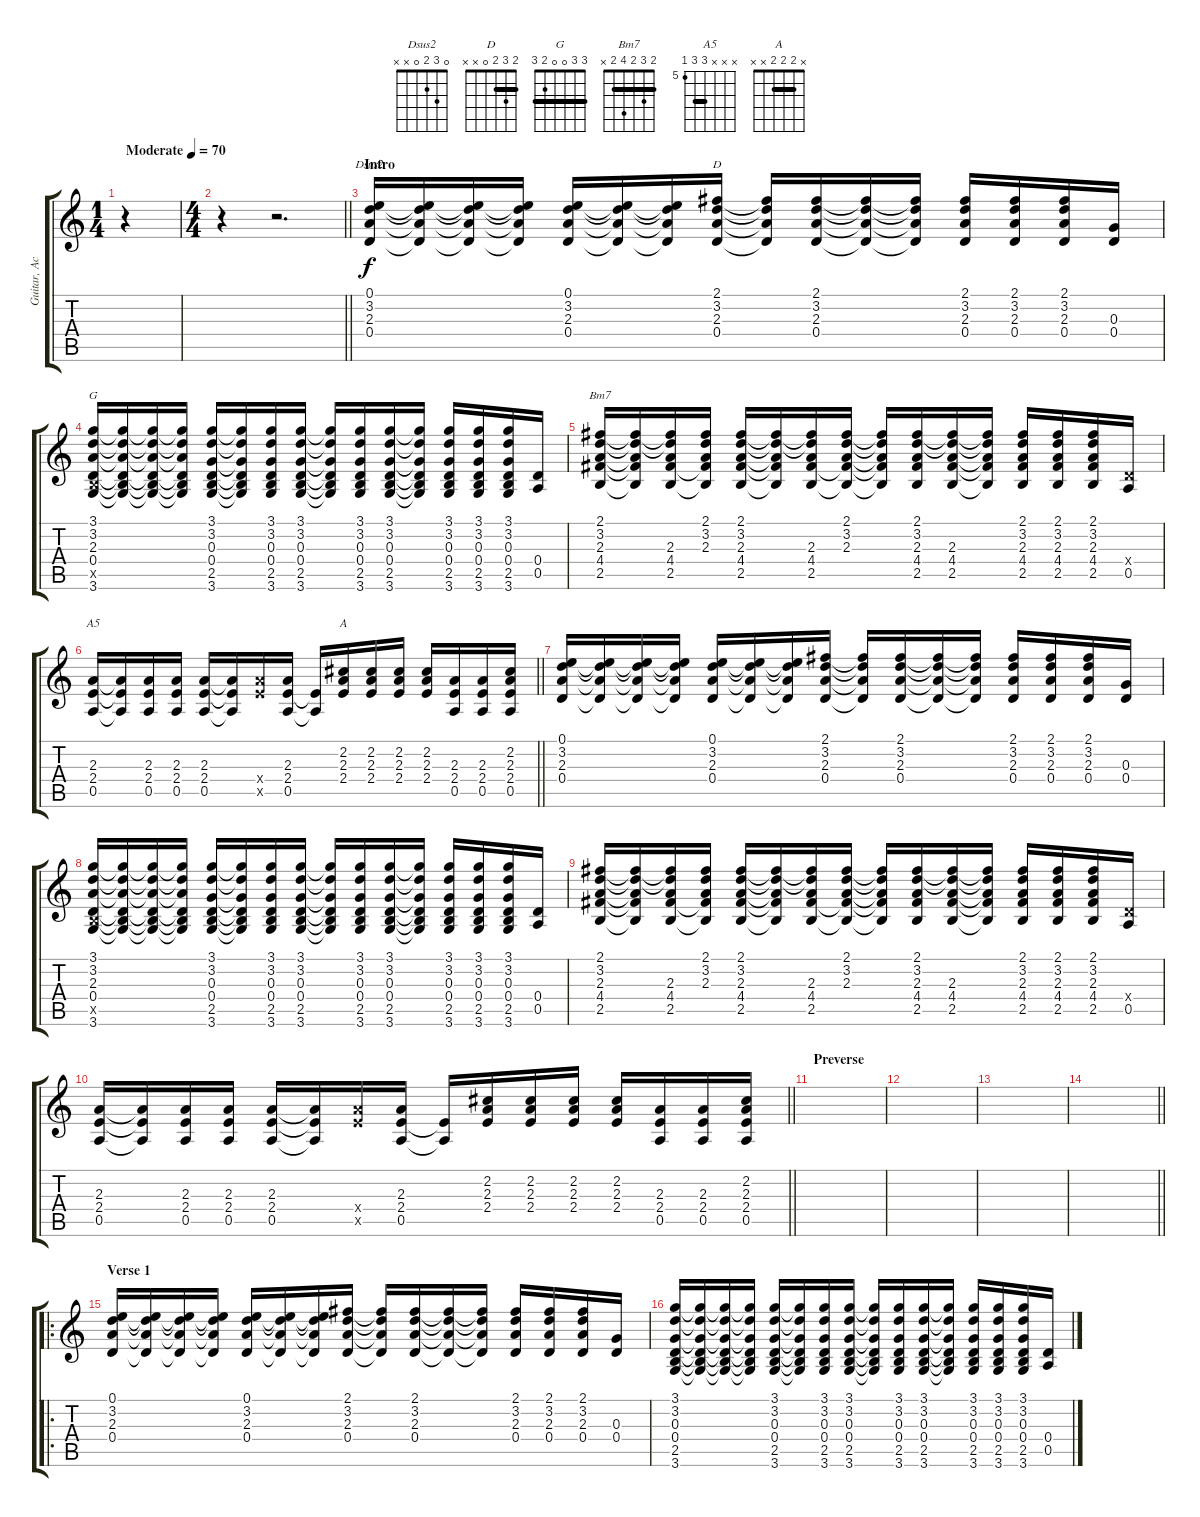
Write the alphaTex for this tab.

\track ("Guitar, Acoustic" "Guitar, Ac") {instrument acousticguitarsteel}
\staff {score tabs}
\tuning (E4 B3 G3 D3 A2 E2) {hide}
\chord ("Dsus2" 0 3 2 0 x x)
\chord ("D" 2 3 2 0 x x) {barre 2}
\chord ("G" 3 3 0 0 2 3) {barre 3}
\chord ("Bm7" 2 3 2 4 2 x) {barre 2}
\chord ("A5" x x x 7 7 5) {firstfret 5 barre 7}
\chord ("A" x 2 2 2 x x) {barre 2}
\voice
\ts (1 4)
\tempo (70 "Moderate")
\clef g2
\ks c
r.4{dy f instrument acousticguitarsteel} |
\ts (4 4)
\barLineRight lightlight
r.4 r.2{d} |
\section ("" "Intro")
(0.1 3.2 2.3 0.4).16{ch "Dsus2"} (0.1{t} 3.2{t} 2.3{t} 0.4{t}).16 (0.1{t} 3.2{t} 2.3{t} 0.4{t}).16 (0.1{t} 3.2{t} 2.3{t} 0.4{t}).16 (0.1 3.2 2.3 0.4).16 (0.1{t} 3.2{t} 2.3{t} 0.4{t}).16 (0.1{t} 3.2{t} 2.3{t} 0.4{t}).16 (2.1 3.2 2.3 0.4).16{ch "D"} (2.1{t} 3.2{t} 2.3{t} 0.4{t}).16 (2.1 3.2 2.3 0.4).16 (2.1{t} 3.2{t} 2.3{t} 0.4{t}).16 (2.1{t} 3.2{t} 2.3{t} 0.4{t}).16 (2.1 3.2 2.3 0.4).16 (2.1 3.2 2.3 0.4).16 (2.1 3.2 2.3 0.4).16 (0.3 0.4).16 |
(3.1 3.2 2.3 0.4 2.5{x} 3.6).16{ch "G"} (3.1{t} 3.2{t} 2.3{t} 0.4{t} 2.5{t} 3.6{t}).16 (3.1{t} 3.2{t} 2.3{t} 0.4{t} 2.5{t} 3.6{t}).16 (3.1{t} 3.2{t} 2.3{t} 0.4{t} 2.5{t} 3.6{t}).16 (3.1 3.2 0.3 0.4 2.5 3.6).16 (3.1{t} 3.2{t} 0.3{t} 0.4{t} 2.5{t} 3.6{t}).16 (3.1 3.2 0.3 0.4 2.5 3.6).16 (3.1 3.2 0.3 0.4 2.5 3.6).16 (3.1{t} 3.2{t} 0.3{t} 0.4{t} 2.5{t} 3.6{t}).16 (3.1 3.2 0.3 0.4 2.5 3.6).16 (3.1 3.2 0.3 0.4 2.5 3.6).16 (3.1{t} 3.2{t} 0.3{t} 0.4{t} 2.5{t} 3.6{t}).16 (3.1 3.2 0.3 0.4 2.5 3.6).16 (3.1 3.2 0.3 0.4 2.5 3.6).16 (3.1 3.2 0.3 0.4 2.5 3.6).16 (0.4 0.5).16 |
(2.1 3.2 2.3 4.4 2.5).16{ch "Bm7"} (2.1{t} 3.2{t} 2.3{t} 4.4{t} 2.5{t}).16 (2.1{t} 3.2{t} 2.3 4.4 2.5).16 (2.1 3.2 2.3 4.4{t} 2.5{t}).16 (2.1 3.2 2.3 4.4 2.5).16 (2.1{t} 3.2{t} 2.3{t} 4.4{t} 2.5{t}).16 (2.1{t} 3.2{t} 2.3 4.4 2.5).16 (2.1 3.2 2.3 4.4{t} 2.5{t}).16 (2.1{t} 3.2{t} 2.3{t} 4.4{t} 2.5{t}).16 (2.1 3.2 2.3 4.4 2.5).16 (2.1{t} 3.2{t} 2.3 4.4 2.5).16 (2.1{t} 3.2{t} 2.3{t} 4.4{t} 2.5{t}).16 (2.1 3.2 2.3 4.4 2.5).16 (2.1 3.2 2.3 4.4 2.5).16 (2.1 3.2 2.3 4.4 2.5).16 (0.4{x} 0.5).16 |
\barLineRight lightlight
(2.3 2.4 0.5).16{ch "A5"} (2.3{t} 2.4{t} 0.5{t}).16 (2.3 2.4 0.5).16 (2.3 2.4 0.5).16 (2.3 2.4 0.5).16 (2.3{t} 2.4{t} 0.5{t}).16 (7.4{x} 7.5{x}).16 (2.3 2.4 0.5).16 (2.4{t} 0.5{t}).16 (2.2 2.3 2.4).16{ch "A"} (2.2 2.3 2.4).16 (2.2 2.3 2.4).16 (2.2 2.3 2.4).16 (2.3 2.4 0.5).16 (2.3 2.4 0.5).16 (2.2 2.3 2.4 0.5).16 |
(0.1 3.2 2.3 0.4).16 (0.1{t} 3.2{t} 2.3{t} 0.4{t}).16 (0.1{t} 3.2{t} 2.3{t} 0.4{t}).16 (0.1{t} 3.2{t} 2.3{t} 0.4{t}).16 (0.1 3.2 2.3 0.4).16 (0.1{t} 3.2{t} 2.3{t} 0.4{t}).16 (0.1{t} 3.2{t} 2.3{t} 0.4{t}).16 (2.1 3.2 2.3 0.4).16 (2.1{t} 3.2{t} 2.3{t} 0.4{t}).16 (2.1 3.2 2.3 0.4).16 (2.1{t} 3.2{t} 2.3{t} 0.4{t}).16 (2.1{t} 3.2{t} 2.3{t} 0.4{t}).16 (2.1 3.2 2.3 0.4).16 (2.1 3.2 2.3 0.4).16 (2.1 3.2 2.3 0.4).16 (0.3 0.4).16 |
(3.1 3.2 2.3 0.4 2.5{x} 3.6).16 (3.1{t} 3.2{t} 2.3{t} 0.4{t} 2.5{t} 3.6{t}).16 (3.1{t} 3.2{t} 2.3{t} 0.4{t} 2.5{t} 3.6{t}).16 (3.1{t} 3.2{t} 2.3{t} 0.4{t} 2.5{t} 3.6{t}).16 (3.1 3.2 0.3 0.4 2.5 3.6).16 (3.1{t} 3.2{t} 0.3{t} 0.4{t} 2.5{t} 3.6{t}).16 (3.1 3.2 0.3 0.4 2.5 3.6).16 (3.1 3.2 0.3 0.4 2.5 3.6).16 (3.1{t} 3.2{t} 0.3{t} 0.4{t} 2.5{t} 3.6{t}).16 (3.1 3.2 0.3 0.4 2.5 3.6).16 (3.1 3.2 0.3 0.4 2.5 3.6).16 (3.1{t} 3.2{t} 0.3{t} 0.4{t} 2.5{t} 3.6{t}).16 (3.1 3.2 0.3 0.4 2.5 3.6).16 (3.1 3.2 0.3 0.4 2.5 3.6).16 (3.1 3.2 0.3 0.4 2.5 3.6).16 (0.4 0.5).16 |
(2.1 3.2 2.3 4.4 2.5).16 (2.1{t} 3.2{t} 2.3{t} 4.4{t} 2.5{t}).16 (2.1{t} 3.2{t} 2.3 4.4 2.5).16 (2.1 3.2 2.3 4.4{t} 2.5{t}).16 (2.1 3.2 2.3 4.4 2.5).16 (2.1{t} 3.2{t} 2.3{t} 4.4{t} 2.5{t}).16 (2.1{t} 3.2{t} 2.3 4.4 2.5).16 (2.1 3.2 2.3 4.4{t} 2.5{t}).16 (2.1{t} 3.2{t} 2.3{t} 4.4{t} 2.5{t}).16 (2.1 3.2 2.3 4.4 2.5).16 (2.1{t} 3.2{t} 2.3 4.4 2.5).16 (2.1{t} 3.2{t} 2.3{t} 4.4{t} 2.5{t}).16 (2.1 3.2 2.3 4.4 2.5).16 (2.1 3.2 2.3 4.4 2.5).16 (2.1 3.2 2.3 4.4 2.5).16 (0.4{x} 0.5).16 |
\barLineRight lightlight
(2.3 2.4 0.5).16 (2.3{t} 2.4{t} 0.5{t}).16 (2.3 2.4 0.5).16 (2.3 2.4 0.5).16 (2.3 2.4 0.5).16 (2.3{t} 2.4{t} 0.5{t}).16 (7.4{x} 7.5{x}).16 (2.3 2.4 0.5).16 (2.4{t} 0.5{t}).16 (2.2 2.3 2.4).16 (2.2 2.3 2.4).16 (2.2 2.3 2.4).16 (2.2 2.3 2.4).16 (2.3 2.4 0.5).16 (2.3 2.4 0.5).16 (2.2 2.3 2.4 0.5).16 |
\section ("" "Preverse")
|
|
|
\barLineRight lightlight
|
\ro
\section ("" "Verse 1")
(0.1 3.2 2.3 0.4).16 (0.1{t} 3.2{t} 2.3{t} 0.4{t}).16 (0.1{t} 3.2{t} 2.3{t} 0.4{t}).16 (0.1{t} 3.2{t} 2.3{t} 0.4{t}).16 (0.1 3.2 2.3 0.4).16 (0.1{t} 3.2{t} 2.3{t} 0.4{t}).16 (0.1{t} 3.2{t} 2.3{t} 0.4{t}).16 (2.1 3.2 2.3 0.4).16 (2.1{t} 3.2{t} 2.3{t} 0.4{t}).16 (2.1 3.2 2.3 0.4).16 (2.1{t} 3.2{t} 2.3{t} 0.4{t}).16 (2.1{t} 3.2{t} 2.3{t} 0.4{t}).16 (2.1 3.2 2.3 0.4).16 (2.1 3.2 2.3 0.4).16 (2.1 3.2 2.3 0.4).16 (0.3 0.4).16 |
(3.1 3.2 0.3 0.4 2.5 3.6).16 (3.1{t} 3.2{t} 0.3{t} 0.4{t} 2.5{t} 3.6{t}).16 (3.1{t} 3.2{t} 0.3{t} 0.4{t} 2.5{t} 3.6{t}).16 (3.1{t} 3.2{t} 0.3{t} 0.4{t} 2.5{t} 3.6{t}).16 (3.1 3.2 0.3 0.4 2.5 3.6).16 (3.1{t} 3.2{t} 0.3{t} 0.4{t} 2.5{t} 3.6{t}).16 (3.1 3.2 0.3 0.4 2.5 3.6).16 (3.1 3.2 0.3 0.4 2.5 3.6).16 (3.1{t} 3.2{t} 0.3{t} 0.4{t} 2.5{t} 3.6{t}).16 (3.1 3.2 0.3 0.4 2.5 3.6).16 (3.1 3.2 0.3 0.4 2.5 3.6).16 (3.1{t} 3.2{t} 0.3{t} 0.4{t} 2.5{t} 3.6{t}).16 (3.1 3.2 0.3 0.4 2.5 3.6).16 (3.1 3.2 0.3 0.4 2.5 3.6).16 (3.1 3.2 0.3 0.4 2.5 3.6).16 (0.4 0.5).16
\voice
\clef g2
\ottava regular
\simile none
\ks c
r.4{dy f} |
\barLineRight lightlight
|
|
|
|
\barLineRight lightlight
|
|
|
|
\barLineRight lightlight
|
|
|
|
\barLineRight lightlight
|
|
